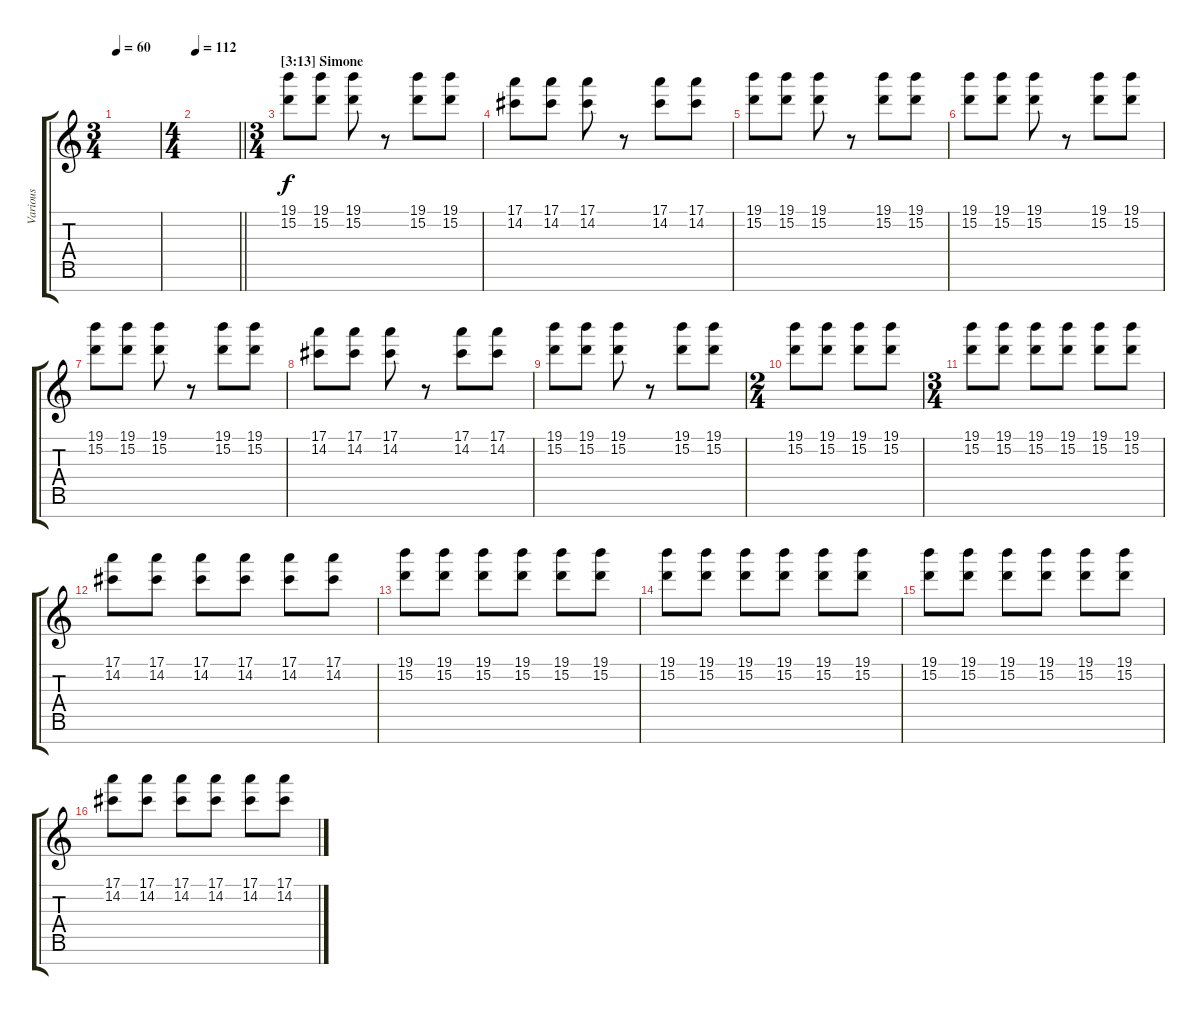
\track ("Various" "Various") {instrument acousticguitarnylon}
\staff {score tabs}
\tuning (E4 B3 G3 D3 A2 E2 B1) {hide}
\ts (3 4)
\tempo 60
\clef g2
\ks c
|
\ts (4 4)
\tempo 112
\barLineRight lightlight
|
\ts (3 4)
\section ("" "[3:13] Simone")
(19.1 15.2).8 (19.1 15.2).8 (19.1 15.2).8 r.8 (19.1 15.2).8 (19.1 15.2).8 |
(17.1 14.2).8 (17.1 14.2).8 (17.1 14.2).8 r.8 (17.1 14.2).8 (17.1 14.2).8 |
(19.1 15.2).8 (19.1 15.2).8 (19.1 15.2).8 r.8 (19.1 15.2).8 (19.1 15.2).8 |
(19.1 15.2).8 (19.1 15.2).8 (19.1 15.2).8 r.8 (19.1 15.2).8 (19.1 15.2).8 |
(19.1 15.2).8 (19.1 15.2).8 (19.1 15.2).8 r.8 (19.1 15.2).8 (19.1 15.2).8 |
(17.1 14.2).8 (17.1 14.2).8 (17.1 14.2).8 r.8 (17.1 14.2).8 (17.1 14.2).8 |
(19.1 15.2).8 (19.1 15.2).8 (19.1 15.2).8 r.8 (19.1 15.2).8 (19.1 15.2).8 |
\ts (2 4)
(19.1 15.2).8 (19.1 15.2).8 (19.1 15.2).8 (19.1 15.2).8 |
\ts (3 4)
(19.1 15.2).8 (19.1 15.2).8 (19.1 15.2).8 (19.1 15.2).8 (19.1 15.2).8 (19.1 15.2).8 |
(17.1 14.2).8 (17.1 14.2).8 (17.1 14.2).8 (17.1 14.2).8 (17.1 14.2).8 (17.1 14.2).8 |
(19.1 15.2).8 (19.1 15.2).8 (19.1 15.2).8 (19.1 15.2).8 (19.1 15.2).8 (19.1 15.2).8 |
(19.1 15.2).8 (19.1 15.2).8 (19.1 15.2).8 (19.1 15.2).8 (19.1 15.2).8 (19.1 15.2).8 |
(19.1 15.2).8 (19.1 15.2).8 (19.1 15.2).8 (19.1 15.2).8 (19.1 15.2).8 (19.1 15.2).8 |
(17.1 14.2).8 (17.1 14.2).8 (17.1 14.2).8 (17.1 14.2).8 (17.1 14.2).8 (17.1 14.2).8
